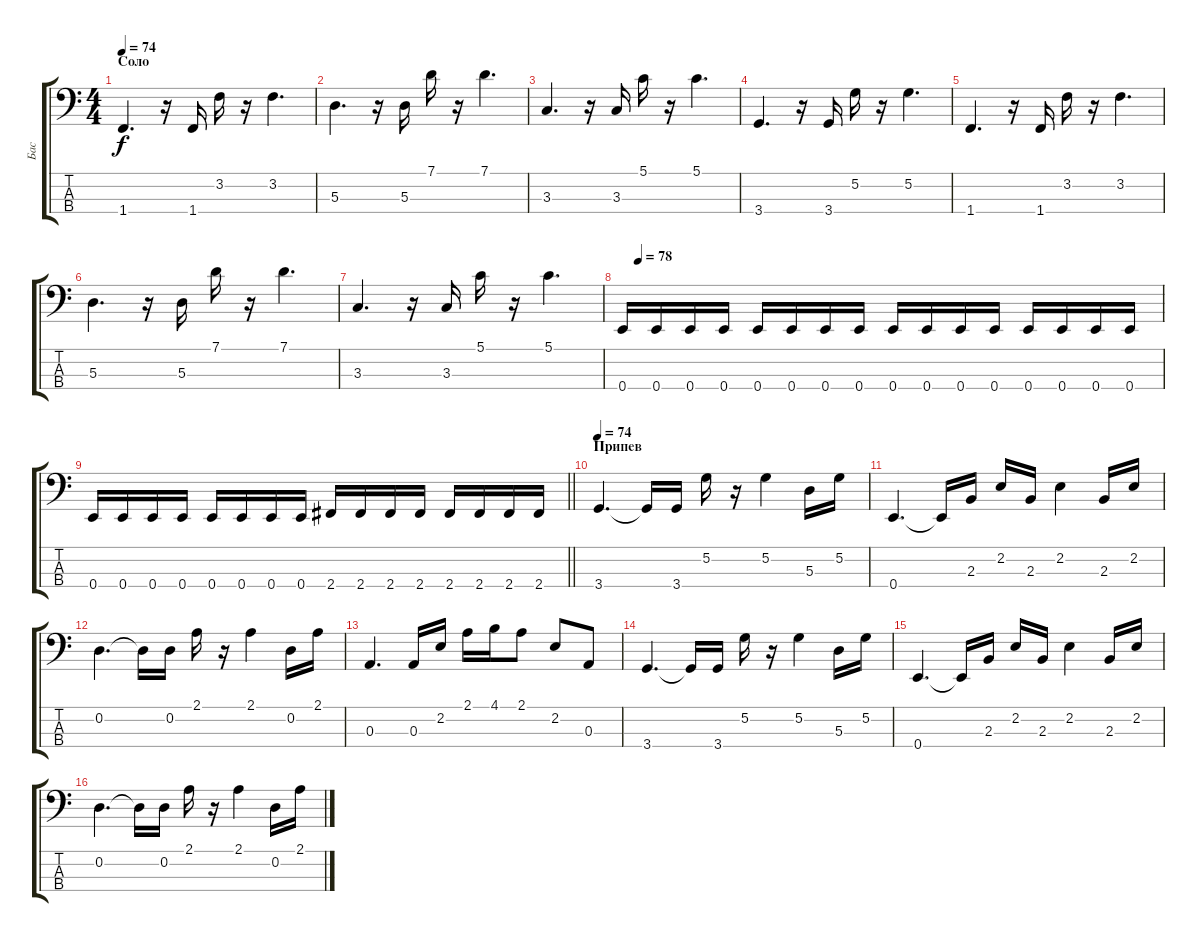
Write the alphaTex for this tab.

\track ("Бас" "Бас") {instrument electricbassfinger}
\staff {score tabs}
\tuning (G2 D2 A1 E1) {hide}
\ts (4 4)
\section ("" "Соло")
\tempo 74
\clef f4
\ks c
1.4.4{d dy f} r.16 1.4.16 3.2.16 r.16 3.2.4{d} |
5.3.4{d} r.16 5.3.16 7.1.16 r.16 7.1.4{d} |
3.3.4{d} r.16 3.3.16 5.1.16 r.16 5.1.4{d} |
3.4.4{d} r.16 3.4.16 5.2.16 r.16 5.2.4{d} |
1.4.4{d} r.16 1.4.16 3.2.16 r.16 3.2.4{d} |
5.3.4{d} r.16 5.3.16 7.1.16 r.16 7.1.4{d} |
3.3.4{d} r.16 3.3.16 5.1.16 r.16 5.1.4{d} |
\tempo (78 0.03125)
0.4.16 0.4.16 0.4.16 0.4.16 0.4.16 0.4.16 0.4.16 0.4.16 0.4.16 0.4.16 0.4.16 0.4.16 0.4.16 0.4.16 0.4.16 0.4.16 |
\barLineRight lightlight
0.4.16 0.4.16 0.4.16 0.4.16 0.4.16 0.4.16 0.4.16 0.4.16 2.4.16 2.4.16 2.4.16 2.4.16 2.4.16 2.4.16 2.4.16 2.4.16 |
\section ("" "Припев")
\tempo 74
3.4.4{d} 3.4{t}.16 3.4.16 5.2.16 r.16 5.2.4 5.3.16 5.2.16 |
0.4.4{d} 0.4{t}.16 2.3.16 2.2.16 2.3.16 2.2.4 2.3.16 2.2.16 |
0.2.4{d} 0.2{t}.16 0.2.16 2.1.16 r.16 2.1.4 0.2.16 2.1.16 |
0.3.4{d} 0.3.16 2.2.16 2.1.16 4.1.16 2.1.8 2.2.8 0.3.8 |
3.4.4{d} 3.4{t}.16 3.4.16 5.2.16 r.16 5.2.4 5.3.16 5.2.16 |
0.4.4{d} 0.4{t}.16 2.3.16 2.2.16 2.3.16 2.2.4 2.3.16 2.2.16 |
0.2.4{d} 0.2{t}.16 0.2.16 2.1.16 r.16 2.1.4 0.2.16 2.1.16
